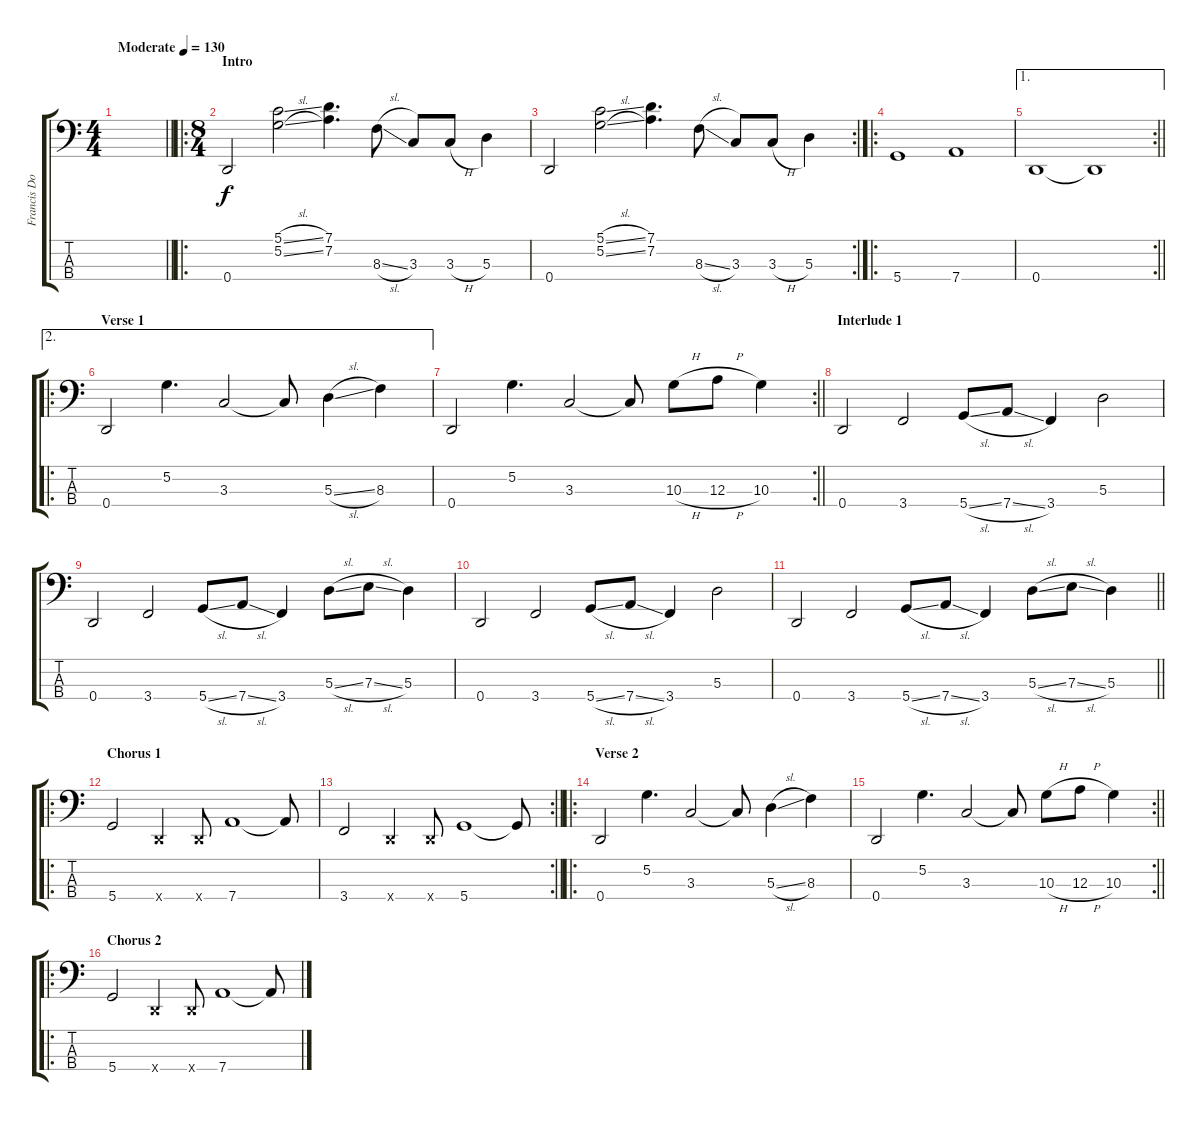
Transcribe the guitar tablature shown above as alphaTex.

\track ("Francis Dodds" "Francis Do") {instrument electricbassfinger}
\staff {score tabs}
\tuning (G2 D2 A1 D1) {hide}
\ts (4 4)
\tempo (130 "Moderate")
\clef f4
\barLineRight lightlight
\ks c
|
\ro
\ts (8 4)
\section ("" "Intro")
0.4.2 (5.1{sl} 5.2{sl}).2 (7.1 7.2).4{d} 8.3{sl}.8 3.3.8 3.3{h}.8 5.3.4 |
\rc 2
0.4.2 (5.1{sl} 5.2{sl}).2 (7.1 7.2).4{d} 8.3{sl}.8 3.3.8 3.3{h}.8 5.3.4 |
\ro
5.4.1 7.4.1 |
\ae 1
\rc 2
\barLineRight lightlight
0.4.1 0.4{t}.1 |
\ae 2
\ro
\section ("" "Verse 1")
0.4.2 5.2.4{d} 3.3.2 3.3{t}.8 5.3{sl}.4 8.3.4 |
\rc 2
\barLineRight lightlight
0.4.2 5.2.4{d} 3.3.2 3.3{t}.8 10.3{h}.8 12.3{h}.8 10.3.4 |
\section ("" "Interlude 1")
0.4.2 3.4.2 5.4{sl}.8 7.4{sl}.8 3.4.4 5.3.2 |
0.4.2 3.4.2 5.4{sl}.8 7.4{sl}.8 3.4.4 5.3{sl}.8 7.3{sl}.8 5.3.4 |
0.4.2 3.4.2 5.4{sl}.8 7.4{sl}.8 3.4.4 5.3.2 |
\barLineRight lightlight
0.4.2 3.4.2 5.4{sl}.8 7.4{sl}.8 3.4.4 5.3{sl}.8 7.3{sl}.8 5.3.4 |
\ro
\section ("" "Chorus 1")
5.4.2 0.4{x}.4 0.4{x}.8 7.4.1 7.4{t}.8 |
\rc 2
\barLineRight lightlight
3.4.2 0.4{x}.4 0.4{x}.8 5.4.1 5.4{t}.8 |
\ro
\section ("" "Verse 2")
0.4.2 5.2.4{d} 3.3.2 3.3{t}.8 5.3{sl}.4 8.3.4 |
\rc 2
\barLineRight lightlight
0.4.2 5.2.4{d} 3.3.2 3.3{t}.8 10.3{h}.8 12.3{h}.8 10.3.4 |
\ro
\section ("" "Chorus 2")
5.4.2 0.4{x}.4 0.4{x}.8 7.4.1 7.4{t}.8
